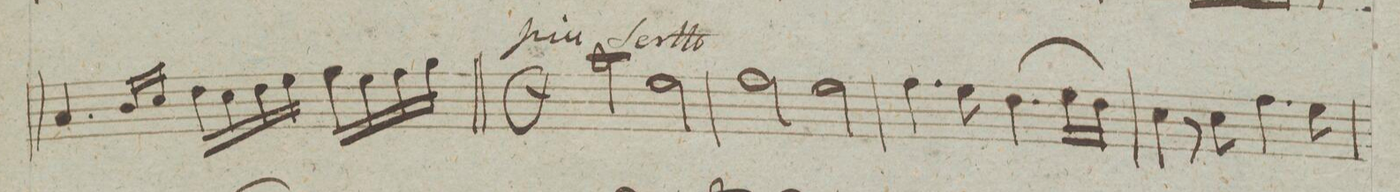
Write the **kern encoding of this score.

**kern	**dynam
*I"Baſso	*
*clefF4	*
*k[]	*
*met(c|)	*
*M2/2	*
4.C/	.
16D/LL	.
16E/JJ	.
16F\LL	.
16E\	.
16F\	.
16G\JJ	.
16A\LL	.
16G\	.
16A\	.
16B\JJ	.
=127	=127
2c\	.
2G\	.
=128	=128
2A\	.
2G\	.
=129	=129
4.A\	.
8G\	.
(4.F\	.
16G\LL	.
16F\JJ)	.
=130	=130
4E\	.
8r	.
8E\	.
4.A\	.
8G\	.
=131	=131
*-	*-
